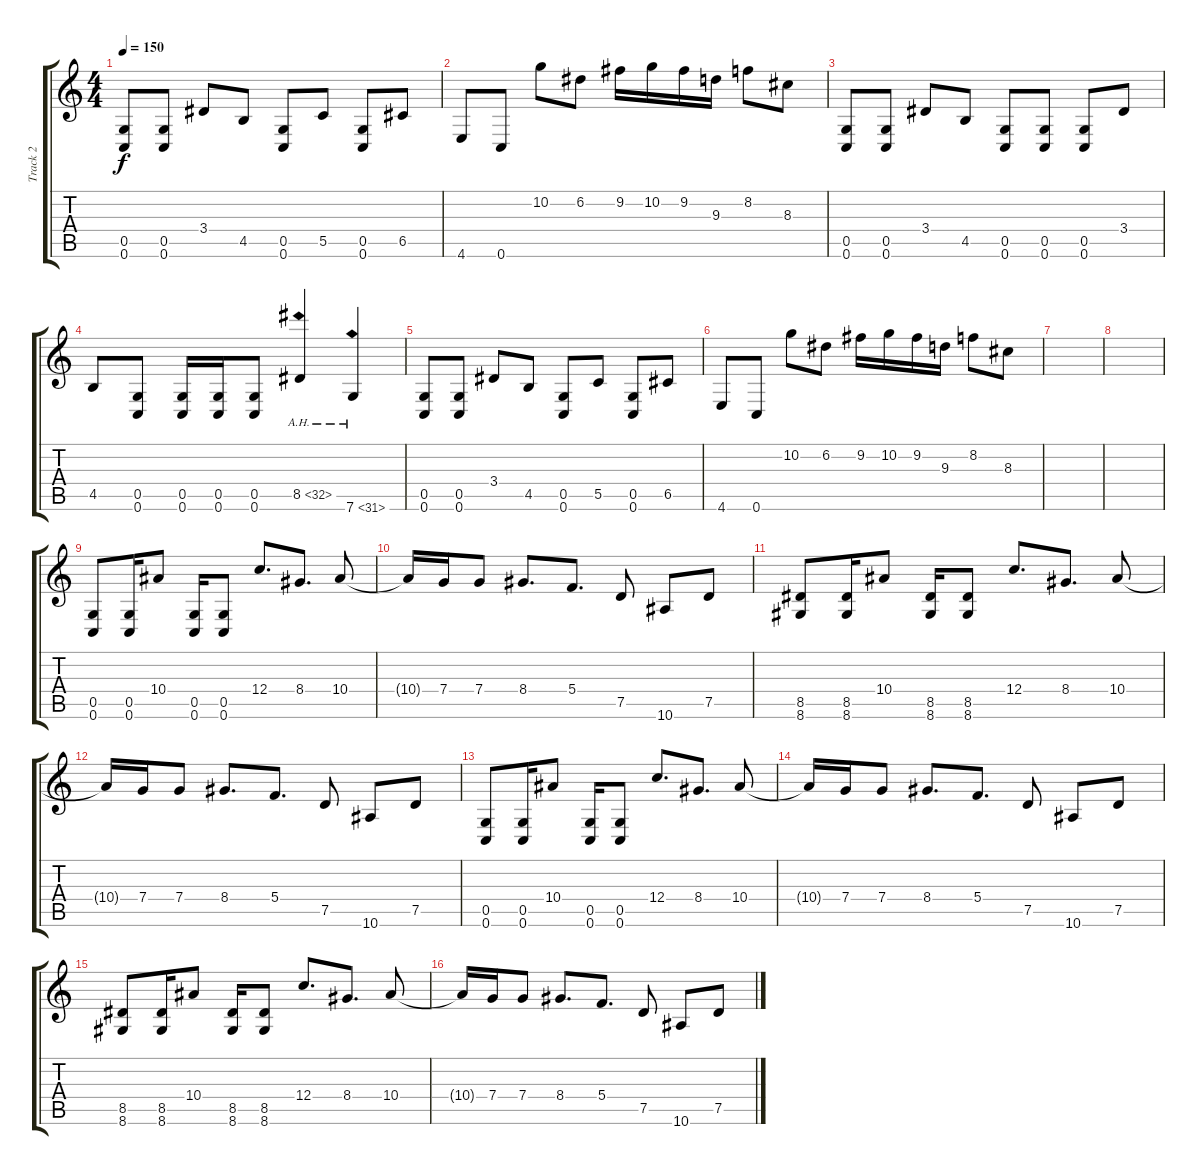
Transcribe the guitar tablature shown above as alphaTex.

\track ("Track 2" "Track 2") {instrument overdrivenguitar}
\staff {score tabs}
\tuning (D4 A3 F3 C3 G2 C2) {hide}
\ts (4 4)
\tempo 150
\clef g2
\ks c
(0.5 0.6).8{dy f} (0.5 0.6).8 3.4.8 4.5.8 (0.5 0.6).8 5.5.8 (0.5 0.6).8 6.5.8 |
4.6.8 0.6.8 10.2.8 6.2.8 9.2.16 10.2.16 9.2.16 9.3.16 8.2.8 8.3.8 |
(0.5 0.6).8 (0.5 0.6).8 3.4.8 4.5.8 (0.5 0.6).8 (0.5 0.6).8 (0.5 0.6).8 3.4.8 |
4.5.8 (0.5 0.6).8 (0.5 0.6).16 (0.5 0.6).16 (0.5 0.6).8 8.5{ah 24}.4 7.6{ah 24}.4 |
(0.5 0.6).8 (0.5 0.6).8 3.4.8 4.5.8 (0.5 0.6).8 5.5.8 (0.5 0.6).8 6.5.8 |
4.6.8 0.6.8 10.2.8 6.2.8 9.2.16 10.2.16 9.2.16 9.3.16 8.2.8 8.3.8 |
|
|
(0.5 0.6).8 (0.5 0.6).16 10.4.8 (0.5 0.6).16 (0.5 0.6).8 12.4.8{d} 8.4.8{d} 10.4.8 |
10.4{t}.16 7.4.16 7.4.8 8.4.8{d} 5.4.8{d} 7.5.8 10.6.8 7.5.8 |
(8.5 8.6).8 (8.5 8.6).16 10.4.8 (8.5 8.6).16 (8.5 8.6).8 12.4.8{d} 8.4.8{d} 10.4.8 |
10.4{t}.16 7.4.16 7.4.8 8.4.8{d} 5.4.8{d} 7.5.8 10.6.8 7.5.8 |
(0.5 0.6).8 (0.5 0.6).16 10.4.8 (0.5 0.6).16 (0.5 0.6).8 12.4.8{d} 8.4.8{d} 10.4.8 |
10.4{t}.16 7.4.16 7.4.8 8.4.8{d} 5.4.8{d} 7.5.8 10.6.8 7.5.8 |
(8.5 8.6).8 (8.5 8.6).16 10.4.8 (8.5 8.6).16 (8.5 8.6).8 12.4.8{d} 8.4.8{d} 10.4.8 |
10.4{t}.16 7.4.16 7.4.8 8.4.8{d} 5.4.8{d} 7.5.8 10.6.8 7.5.8
